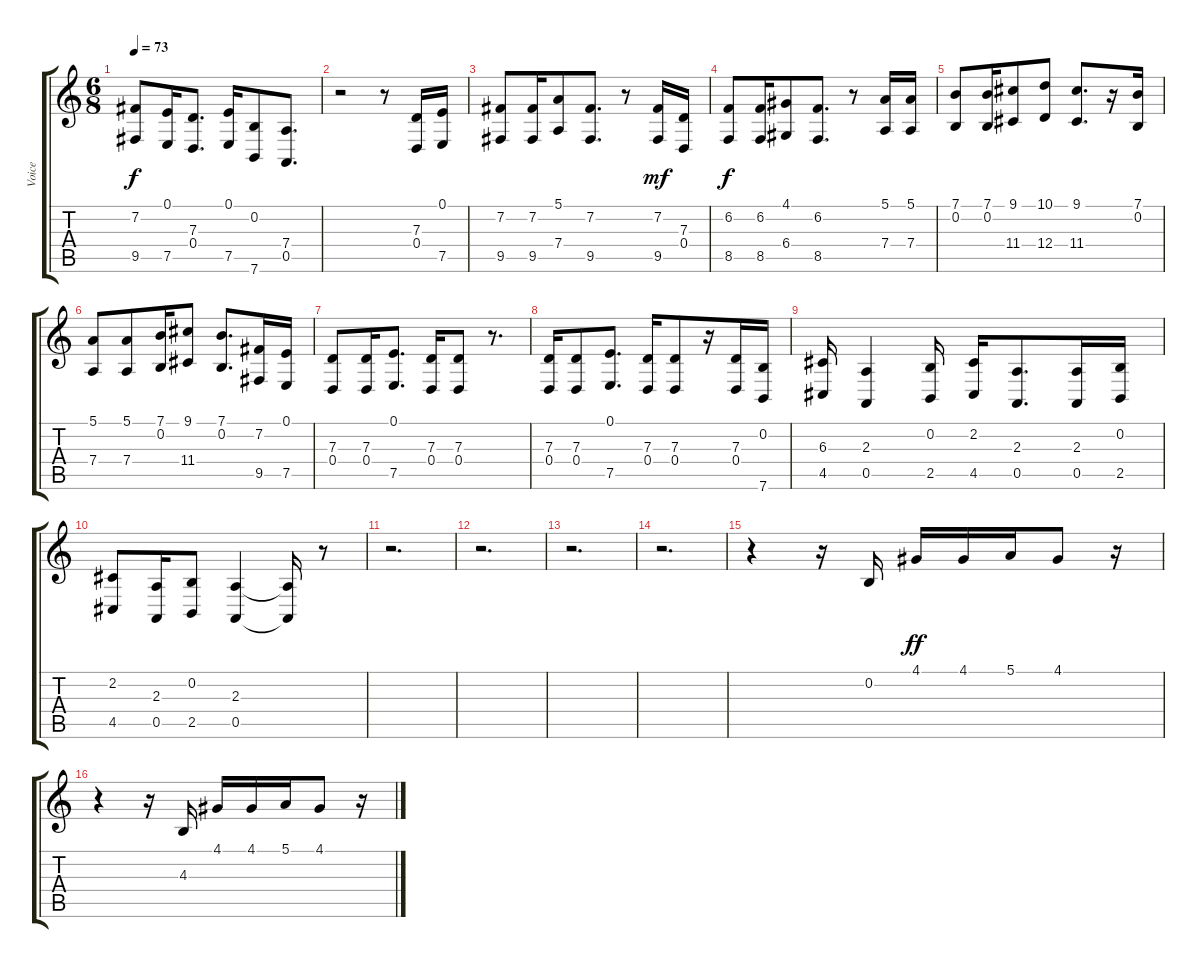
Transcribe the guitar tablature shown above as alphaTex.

\track ("Voice" "Voice") {instrument lead6voice}
\staff {score tabs}
\tuning (E4 B3 G3 D3 A2 E2) {hide}
\ts (6 8)
\tempo 73
\clef g2
\ks c
(7.2 9.5).8{dy f} (0.1 7.5).16 (7.3 0.4).8{d} (0.1 7.5).16 (0.2 7.6).8 (7.4 0.5).8{d} |
r.2 r.8 (7.3 0.4).16 (0.1 7.5).16 |
(7.2 9.5).8 (7.2 9.5).16 (5.1 7.4).8 (7.2 9.5).8{d} r.8 (7.2 9.5).16{dy mf} (7.3 0.4).16 |
(6.2 8.5).8{dy f} (6.2 8.5).16 (4.1 6.4).8 (6.2 8.5).8{d} r.8 (5.1 7.4).16 (5.1 7.4).16 |
(7.1 0.2).8 (7.1 0.2).16 (9.1 11.4).8 (10.1 12.4).8 (9.1 11.4).8{d} r.16 (7.1 0.2).16 |
(5.1 7.4).8 (5.1 7.4).8 (7.1 0.2).16 (9.1 11.4).8 (7.1 0.2).8{d} (7.2 9.5).16 (0.1 7.5).16 |
(7.3 0.4).8 (7.3 0.4).16 (0.1 7.5).8{d} (7.3 0.4).16 (7.3 0.4).8 r.8{d} |
(7.3 0.4).16 (7.3 0.4).8 (0.1 7.5).8{d} (7.3 0.4).16 (7.3 0.4).8 r.16 (7.3 0.4).16 (0.2 7.6).16 |
(6.3 4.5).16 (2.3 0.5).4 (0.2 2.5).16 (2.2 4.5).16 (2.3 0.5).8{d} (2.3 0.5).16 (0.2 2.5).16 |
(2.2 4.5).8 (2.3 0.5).16 (0.2 2.5).8 (2.3 0.5).4 (2.3{t} 0.5{t}).16 r.8 |
r.2{d} |
r.2{d} |
r.2{d} |
r.2{d} |
r.4 r.16 0.2.16 4.1.16{dy ff} 4.1.16 5.1.16 4.1.8 r.16 |
r.4 r.16 4.3.16 4.1.16 4.1.16 5.1.16 4.1.8 r.16
